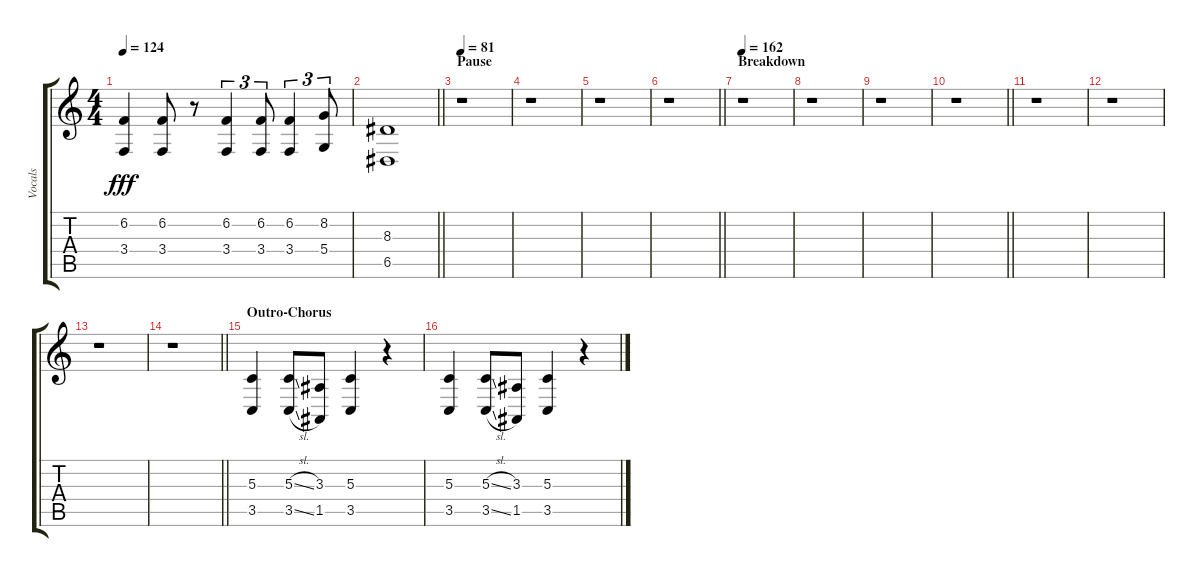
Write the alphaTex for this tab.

\track ("Vocals" "Vocals") {instrument tenorsax}
\staff {score tabs}
\tuning (E4 B3 G3 D3 A2 E2) {hide}
\ts (4 4)
\tempo 124
\clef g2
\ks c
(6.2 3.4).4{dy fff} (6.2 3.4).8 r.8 (6.2 3.4).4{tu (3 2)} (6.2 3.4).8{tu (3 2)} (6.2 3.4).4{tu (3 2)} (8.2 5.4).8{tu (3 2)} |
\barLineRight lightlight
(8.3 6.5).1{volume 4} |
\section ("" "Pause")
\tempo 81
r.1{volume 16} |
r.1 |
r.1 |
\barLineRight lightlight
r.1 |
\section ("" "Breakdown")
\tempo 162
r.1 |
r.1 |
r.1 |
\barLineRight lightlight
r.1 |
r.1 |
r.1 |
r.1 |
\barLineRight lightlight
r.1 |
\section ("" "Outro-Chorus")
(5.3 3.5).4 (5.3{sl} 3.5{sl}).8 (3.3 1.5).8 (5.3 3.5).4 r.4 |
(5.3 3.5).4 (5.3{sl} 3.5{sl}).8 (3.3 1.5).8 (5.3 3.5).4 r.4
